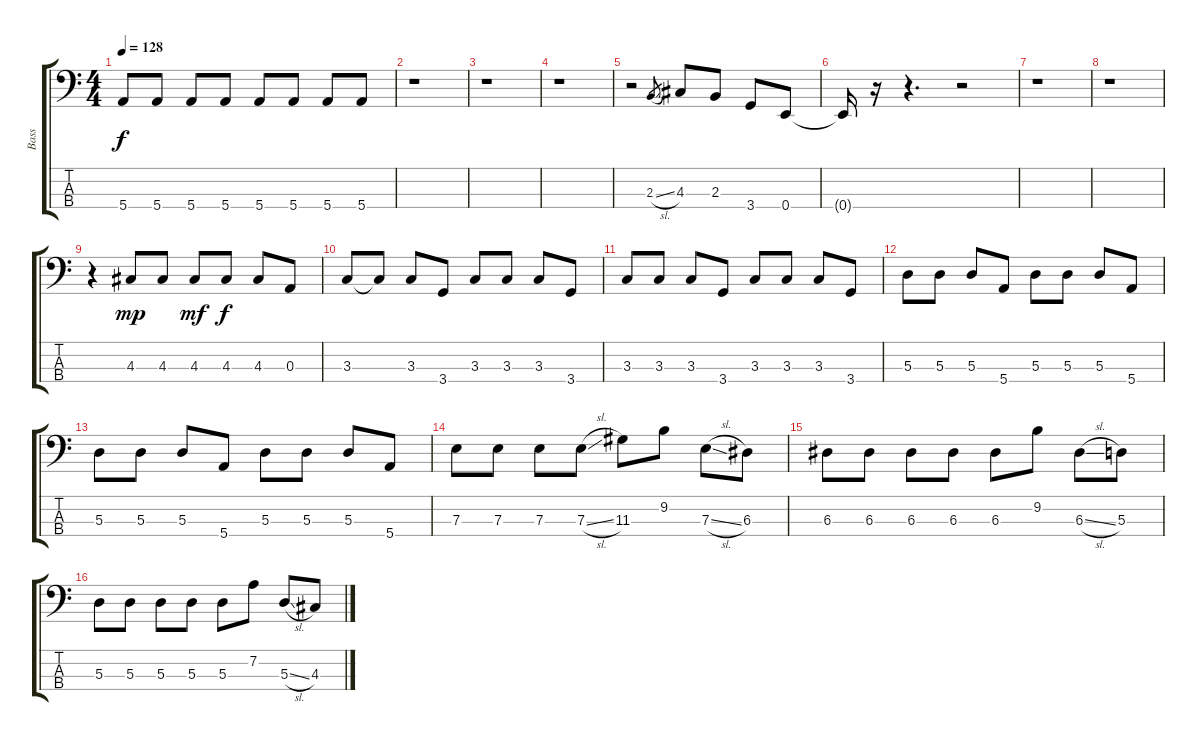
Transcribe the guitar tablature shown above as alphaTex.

\track ("Bass" "Bass") {instrument electricbassfinger}
\staff {score tabs}
\tuning (G2 D2 A1 E1) {hide}
\ts (4 4)
\tempo 128
\clef f4
\ks c
5.4.8{dy f} 5.4.8 5.4.8 5.4.8 5.4.8 5.4.8 5.4.8 5.4.8 |
r.1 |
r.1 |
r.1 |
r.2 2.3{sl}.8{gr} 4.3.8 2.3.8 3.4.8 0.4.8 |
0.4{t}.16 r.16 r.4{d} r.2 |
r.1 |
r.1 |
r.4 4.3.8{dy mp} 4.3.8 4.3.8{dy mf} 4.3.8{dy f} 4.3.8 0.3.8 |
3.3.8 3.3{t}.8 3.3.8 3.4.8 3.3.8 3.3.8 3.3.8 3.4.8 |
3.3.8 3.3.8 3.3.8 3.4.8 3.3.8 3.3.8 3.3.8 3.4.8 |
5.3.8 5.3.8 5.3.8 5.4.8 5.3.8 5.3.8 5.3.8 5.4.8 |
5.3.8 5.3.8 5.3.8 5.4.8 5.3.8 5.3.8 5.3.8 5.4.8 |
7.3.8 7.3.8 7.3.8 7.3{sl}.8 11.3.8 9.2.8 7.3{sl}.8 6.3.8 |
6.3.8 6.3.8 6.3.8 6.3.8 6.3.8 9.2.8 6.3{sl}.8 5.3.8 |
5.3.8 5.3.8 5.3.8 5.3.8 5.3.8 7.2.8 5.3{sl}.8 4.3.8
